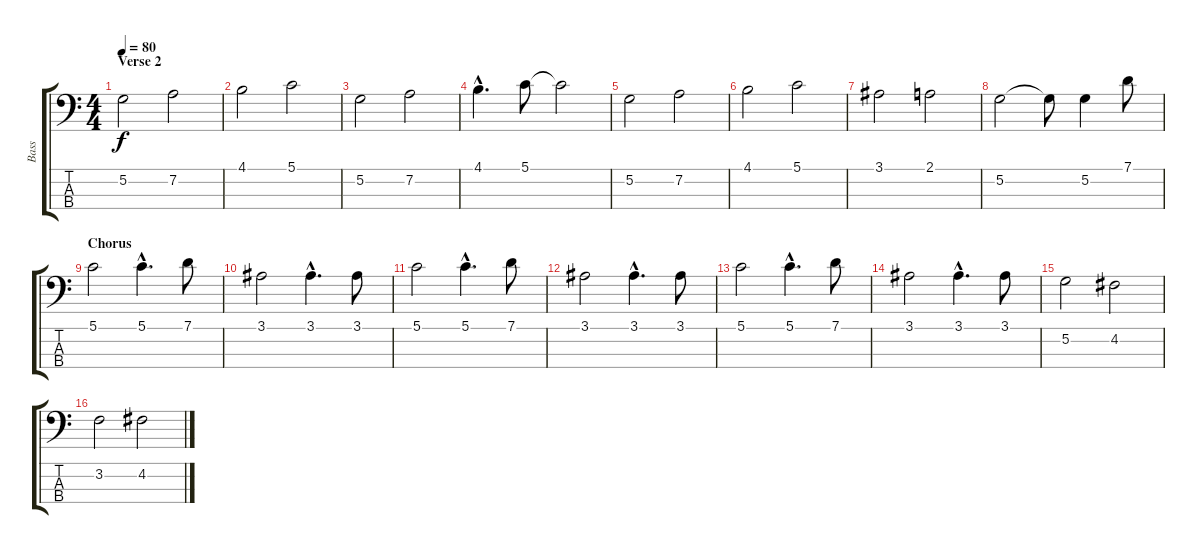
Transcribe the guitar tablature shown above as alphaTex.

\track ("Bass" "Bass") {instrument acousticbass}
\staff {score tabs}
\tuning (G2 D2 A1 E1) {hide}
\ts (4 4)
\section ("" "Verse 2")
\tempo 80
\clef f4
\ks c
5.2.2{dy f} 7.2.2 |
4.1.2 5.1.2 |
5.2.2 7.2.2 |
4.1{hac}.4{d} 5.1.8 5.1{t}.2 |
5.2.2 7.2.2 |
4.1.2 5.1.2 |
3.1.2 2.1.2 |
5.2.2 5.2{t}.8 5.2.4 7.1.8 |
\section ("" "Chorus")
5.1.2 5.1{hac}.4{d} 7.1.8 |
3.1.2 3.1{hac}.4{d} 3.1.8 |
5.1.2 5.1{hac}.4{d} 7.1.8 |
3.1.2 3.1{hac}.4{d} 3.1.8 |
5.1.2 5.1{hac}.4{d} 7.1.8 |
3.1.2 3.1{hac}.4{d} 3.1.8 |
5.2.2 4.2.2 |
3.2.2 4.2.2
